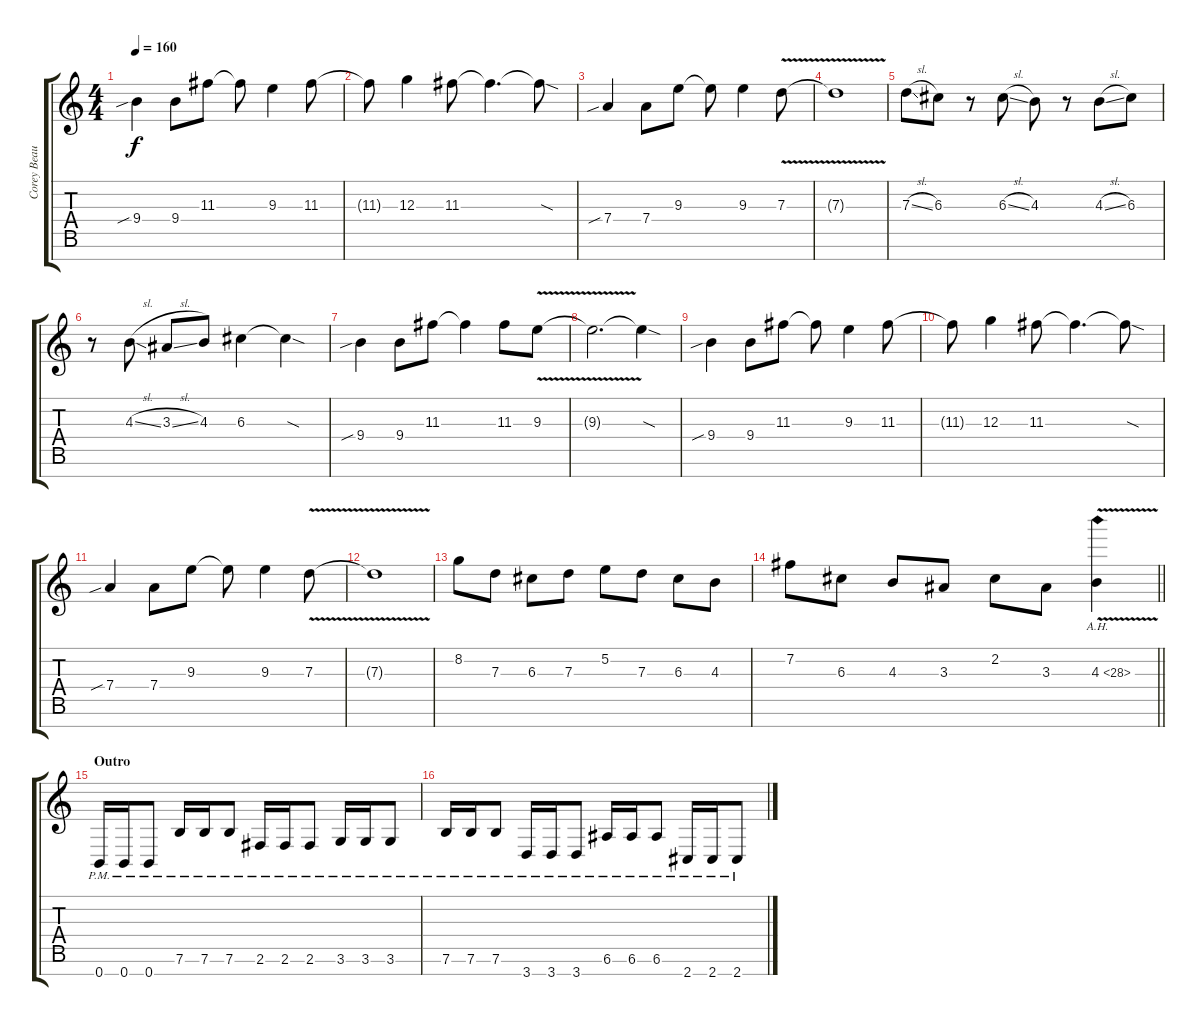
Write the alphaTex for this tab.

\track ("Corey Beaulieu" "Corey Beau") {instrument distortionguitar}
\staff {score tabs}
\tuning (E4 B3 G3 D3 A2 E2 B1) {hide}
\ts (4 4)
\tempo 160
\clef g2
\ks c
9.4{sib}.4{dy f} 9.4.8 11.3.8 11.3{t}.8 9.3.4 11.3.8 |
11.3{t}.8 12.3.4 11.3.8 11.3{t}.4{d} 11.3{sod t}.8 |
7.4{sib}.4 7.4.8 9.3.8 9.3{t}.8 9.3.4 7.3{v}.8 |
7.3{t}.1 |
7.3{sl}.8 6.3.8 r.8 6.3{sl}.8 4.3.8 r.8 4.3{sl}.8 6.3.8 |
r.8 4.3{sl}.8 3.3{sl}.8 4.3.8 6.3.4 6.3{sod t}.4 |
9.4{sib}.4 9.4.8 11.3.8 11.3{t}.4 11.3.8 9.3{v}.8 |
9.3{t}.2{d} 9.3{sod t}.4 |
9.4{sib}.4 9.4.8 11.3.8 11.3{t}.8 9.3.4 11.3.8 |
11.3{t}.8 12.3.4 11.3.8 11.3{t}.4{d} 11.3{sod t}.8 |
7.4{sib}.4 7.4.8 9.3.8 9.3{t}.8 9.3.4 7.3{v}.8 |
7.3{t}.1 |
8.2.8 7.3.8 6.3.8 7.3.8 5.2.8 7.3.8 6.3.8 4.3.8 |
\barLineRight lightlight
7.2.8 6.3.8 4.3.8 3.3.8 2.2.8 3.3.8 4.3{ah 24 v}.4 |
\section ("" "Outro")
0.7{pm}.16 0.7{pm}.16 0.7{pm}.8 7.6{pm}.16 7.6{pm}.16 7.6{pm}.8 2.6{pm}.16 2.6{pm}.16 2.6{pm}.8 3.6{pm}.16 3.6{pm}.16 3.6{pm}.8 |
7.6{pm}.16 7.6{pm}.16 7.6{pm}.8 3.7{pm}.16 3.7{pm}.16 3.7{pm}.8 6.6{pm}.16 6.6{pm}.16 6.6{pm}.8 2.7{pm}.16 2.7{pm}.16 2.7{pm}.8
